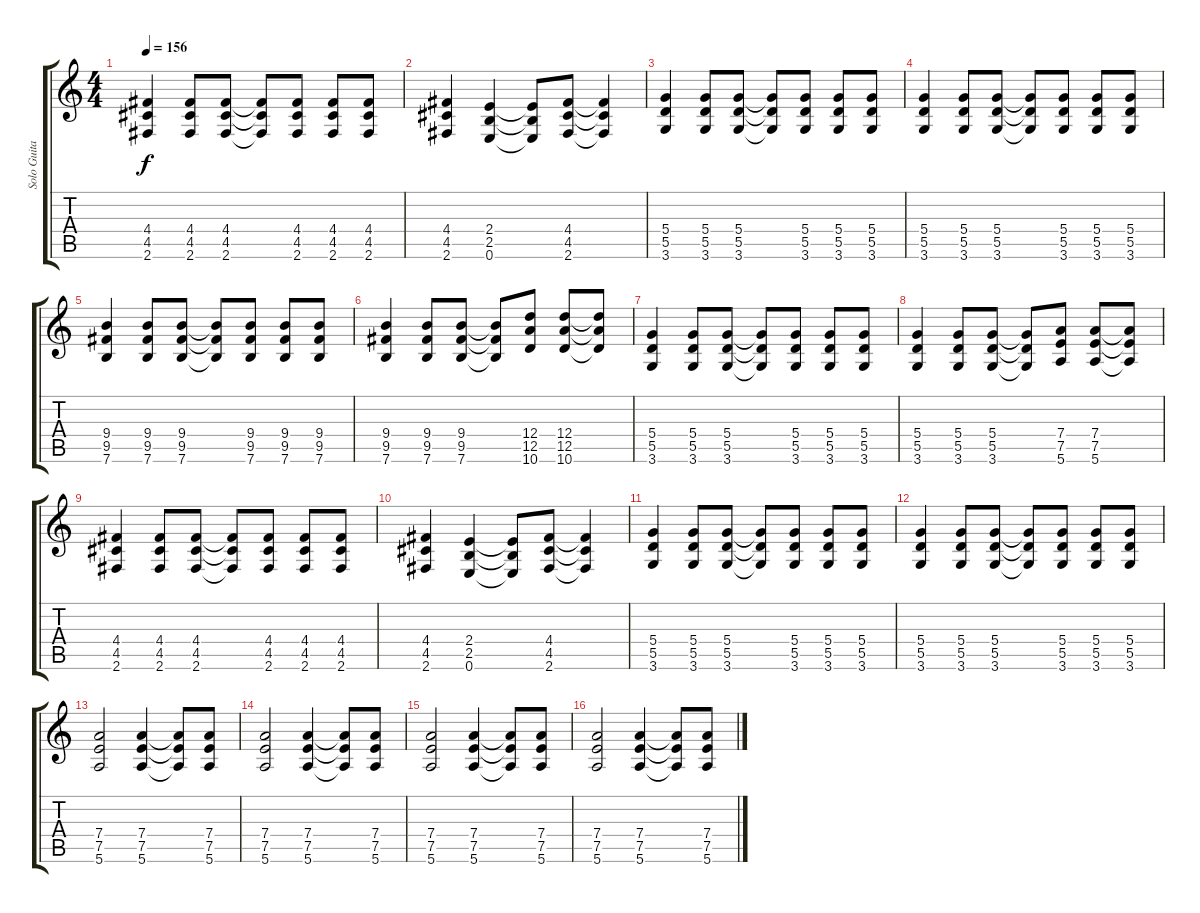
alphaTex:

\track ("Solo Guitar" "Solo Guita") {instrument distortionguitar}
\staff {score tabs}
\tuning (E4 B3 G3 D3 A2 E2) {hide}
\ts (4 4)
\tempo 156
\clef g2
\ks c
(4.4 4.5 2.6).4{dy f} (4.4 4.5 2.6).8 (4.4 4.5 2.6).8 (4.4{t} 4.5{t} 2.6{t}).8 (4.4 4.5 2.6).8 (4.4 4.5 2.6).8 (4.4 4.5 2.6).8 |
(4.4 4.5 2.6).4 (2.4 2.5 0.6).4 (2.4{t} 2.5{t} 0.6{t}).8 (4.4 4.5 2.6).8 (4.4{t} 4.5{t} 2.6{t}).4 |
(5.4 5.5 3.6).4 (5.4 5.5 3.6).8 (5.4 5.5 3.6).8 (5.4{t} 5.5{t} 3.6{t}).8 (5.4 5.5 3.6).8 (5.4 5.5 3.6).8 (5.4 5.5 3.6).8 |
(5.4 5.5 3.6).4 (5.4 5.5 3.6).8 (5.4 5.5 3.6).8 (5.4{t} 5.5{t} 3.6{t}).8 (5.4 5.5 3.6).8 (5.4 5.5 3.6).8 (5.4 5.5 3.6).8 |
(9.4 9.5 7.6).4 (9.4 9.5 7.6).8 (9.4 9.5 7.6).8 (9.4{t} 9.5{t} 7.6{t}).8 (9.4 9.5 7.6).8 (9.4 9.5 7.6).8 (9.4 9.5 7.6).8 |
(9.4 9.5 7.6).4 (9.4 9.5 7.6).8 (9.4 9.5 7.6).8 (9.4{t} 9.5{t} 7.6{t}).8 (12.4 12.5 10.6).8 (12.4 12.5 10.6).8 (12.4{t} 12.5{t} 10.6{t}).8 |
(5.4 5.5 3.6).4 (5.4 5.5 3.6).8 (5.4 5.5 3.6).8 (5.4{t} 5.5{t} 3.6{t}).8 (5.4 5.5 3.6).8 (5.4 5.5 3.6).8 (5.4 5.5 3.6).8 |
(5.4 5.5 3.6).4 (5.4 5.5 3.6).8 (5.4 5.5 3.6).8 (5.4{t} 5.5{t} 3.6{t}).8 (7.4 7.5 5.6).8 (7.4 7.5 5.6).8 (7.4{t} 7.5{t} 5.6{t}).8 |
(4.4 4.5 2.6).4 (4.4 4.5 2.6).8 (4.4 4.5 2.6).8 (4.4{t} 4.5{t} 2.6{t}).8 (4.4 4.5 2.6).8 (4.4 4.5 2.6).8 (4.4 4.5 2.6).8 |
(4.4 4.5 2.6).4 (2.4 2.5 0.6).4 (2.4{t} 2.5{t} 0.6{t}).8 (4.4 4.5 2.6).8 (4.4{t} 4.5{t} 2.6{t}).4 |
(5.4 5.5 3.6).4 (5.4 5.5 3.6).8 (5.4 5.5 3.6).8 (5.4{t} 5.5{t} 3.6{t}).8 (5.4 5.5 3.6).8 (5.4 5.5 3.6).8 (5.4 5.5 3.6).8 |
(5.4 5.5 3.6).4 (5.4 5.5 3.6).8 (5.4 5.5 3.6).8 (5.4{t} 5.5{t} 3.6{t}).8 (5.4 5.5 3.6).8 (5.4 5.5 3.6).8 (5.4 5.5 3.6).8 |
(7.4 7.5 5.6).2 (7.4 7.5 5.6).4 (7.4{t} 7.5{t} 5.6{t}).8 (7.4 7.5 5.6).8 |
(7.4 7.5 5.6).2 (7.4 7.5 5.6).4 (7.4{t} 7.5{t} 5.6{t}).8 (7.4 7.5 5.6).8 |
(7.4 7.5 5.6).2 (7.4 7.5 5.6).4 (7.4{t} 7.5{t} 5.6{t}).8 (7.4 7.5 5.6).8 |
(7.4 7.5 5.6).2 (7.4 7.5 5.6).4 (7.4{t} 7.5{t} 5.6{t}).8 (7.4 7.5 5.6).8
